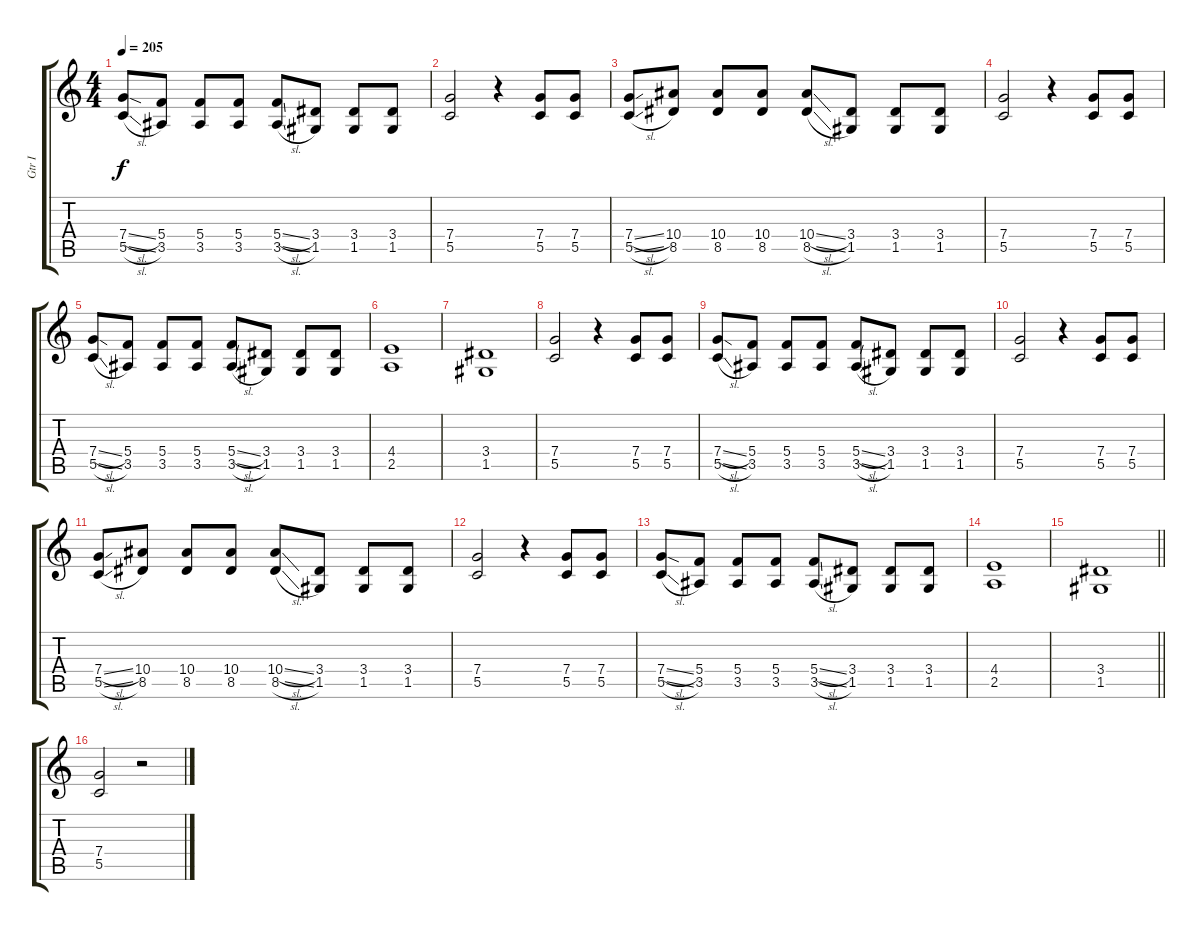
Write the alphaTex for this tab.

\track ("Gtr I" "Gtr I") {instrument distortionguitar}
\staff {score tabs}
\tuning (D4 A3 F3 C3 G2 D2) {hide}
\ts (4 4)
\tempo 205
\clef g2
\ks c
(7.4{sl} 5.5{sl}).8{dy f} (5.4 3.5).8 (5.4 3.5).8 (5.4 3.5).8 (5.4{sl} 3.5{sl}).8 (3.4 1.5).8 (3.4 1.5).8 (3.4 1.5).8 |
(7.4 5.5).2 r.4 (7.4 5.5).8 (7.4 5.5).8 |
(7.4{sl} 5.5{sl}).8 (10.4 8.5).8 (10.4 8.5).8 (10.4 8.5).8 (10.4{sl} 8.5{sl}).8 (3.4 1.5).8 (3.4 1.5).8 (3.4 1.5).8 |
(7.4 5.5).2 r.4 (7.4 5.5).8 (7.4 5.5).8 |
(7.4{sl} 5.5{sl}).8 (5.4 3.5).8 (5.4 3.5).8 (5.4 3.5).8 (5.4{sl} 3.5{sl}).8 (3.4 1.5).8 (3.4 1.5).8 (3.4 1.5).8 |
(4.4 2.5).1 |
(3.4 1.5).1 |
(7.4 5.5).2 r.4 (7.4 5.5).8 (7.4 5.5).8 |
(7.4{sl} 5.5{sl}).8 (5.4 3.5).8 (5.4 3.5).8 (5.4 3.5).8 (5.4{sl} 3.5{sl}).8 (3.4 1.5).8 (3.4 1.5).8 (3.4 1.5).8 |
(7.4 5.5).2 r.4 (7.4 5.5).8 (7.4 5.5).8 |
(7.4{sl} 5.5{sl}).8 (10.4 8.5).8 (10.4 8.5).8 (10.4 8.5).8 (10.4{sl} 8.5{sl}).8 (3.4 1.5).8 (3.4 1.5).8 (3.4 1.5).8 |
(7.4 5.5).2 r.4 (7.4 5.5).8 (7.4 5.5).8 |
(7.4{sl} 5.5{sl}).8 (5.4 3.5).8 (5.4 3.5).8 (5.4 3.5).8 (5.4{sl} 3.5{sl}).8 (3.4 1.5).8 (3.4 1.5).8 (3.4 1.5).8 |
(4.4 2.5).1 |
\barLineRight lightlight
(3.4 1.5).1 |
(7.4 5.5).2 r.2
